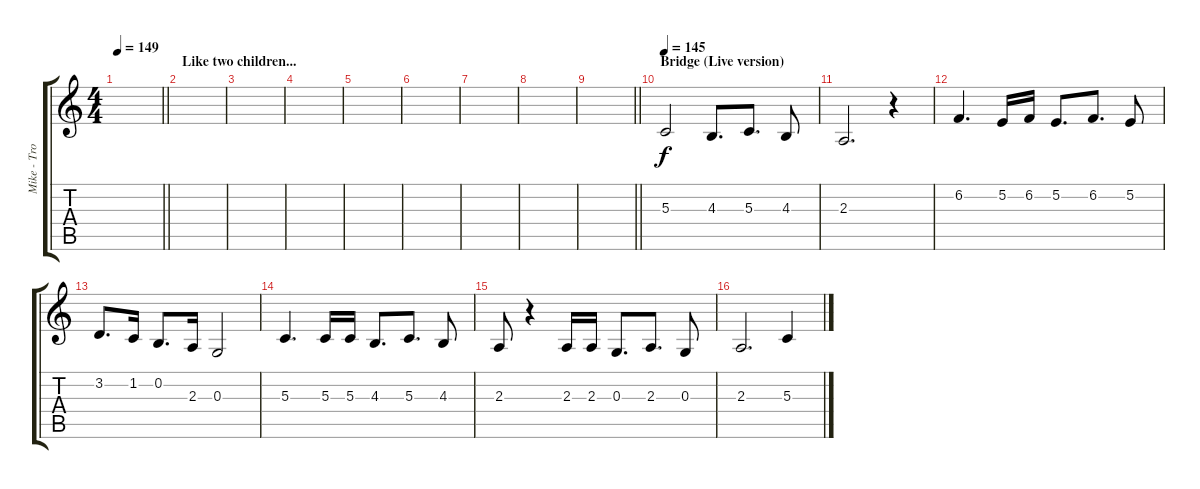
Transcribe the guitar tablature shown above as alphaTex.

\track ("Mike - Trombone" "Mike - Tro") {instrument trombone}
\staff {score tabs}
\tuning (E4 B3 G3 D3 A2 E2) {hide}
\ts (4 4)
\tempo 149
\clef g2
\barLineRight lightlight
\ks c
|
\section ("" "Like two children...")
|
|
|
|
|
|
|
\barLineRight lightlight
|
\section ("" "Bridge (Live version)")
\tempo 145
5.3.2{dy f volume 16} 4.3.8{d} 5.3.8{d} 4.3.8 |
2.3.2{d volume 6} r.4 |
6.2.4{d volume 16} 5.2.16 6.2.16 5.2.8{d} 6.2.8{d} 5.2.8 |
3.2.8{d} 1.2.16 0.2.8{d} 2.3.16 0.3.2{volume 6} |
5.3.4{d volume 16} 5.3.16 5.3.16 4.3.8{d} 5.3.8{d} 4.3.8 |
2.3.8 r.4 2.3.16 2.3.16 0.3.8{d} 2.3.8{d} 0.3.8 |
2.3.2{d} 5.3.4
